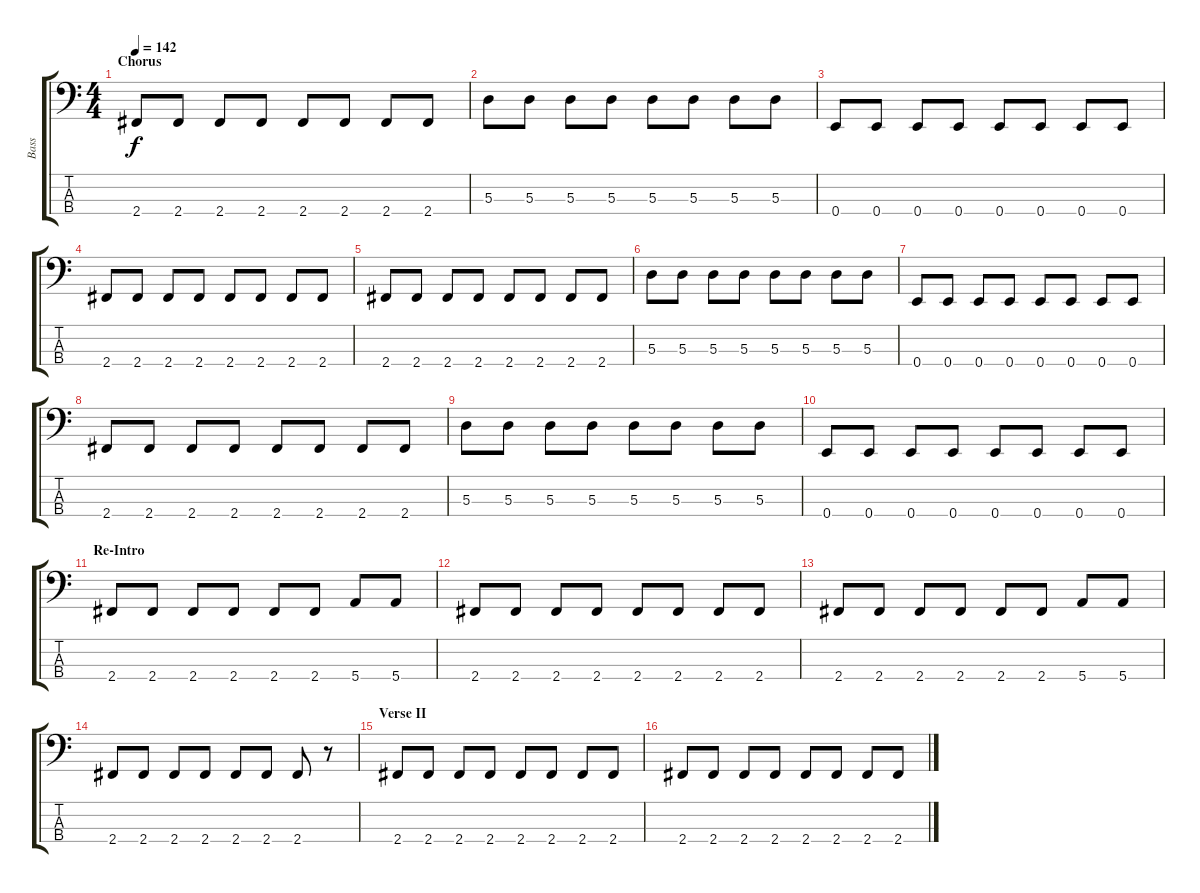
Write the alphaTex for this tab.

\track ("Bass" "Bass") {instrument electricbassfinger}
\staff {score tabs}
\tuning (G2 D2 A1 E1) {hide}
\ts (4 4)
\section ("" "Chorus ")
\tempo 142
\clef f4
\ks c
2.4.8{dy f} 2.4.8 2.4.8 2.4.8 2.4.8 2.4.8 2.4.8 2.4.8 |
5.3.8 5.3.8 5.3.8 5.3.8 5.3.8 5.3.8 5.3.8 5.3.8 |
0.4.8 0.4.8 0.4.8 0.4.8 0.4.8 0.4.8 0.4.8 0.4.8 |
2.4.8 2.4.8 2.4.8 2.4.8 2.4.8 2.4.8 2.4.8 2.4.8 |
2.4.8 2.4.8 2.4.8 2.4.8 2.4.8 2.4.8 2.4.8 2.4.8 |
5.3.8 5.3.8 5.3.8 5.3.8 5.3.8 5.3.8 5.3.8 5.3.8 |
0.4.8 0.4.8 0.4.8 0.4.8 0.4.8 0.4.8 0.4.8 0.4.8 |
2.4.8 2.4.8 2.4.8 2.4.8 2.4.8 2.4.8 2.4.8 2.4.8 |
5.3.8 5.3.8 5.3.8 5.3.8 5.3.8 5.3.8 5.3.8 5.3.8 |
0.4.8 0.4.8 0.4.8 0.4.8 0.4.8 0.4.8 0.4.8 0.4.8 |
\section ("" "Re-Intro")
2.4.8 2.4.8 2.4.8 2.4.8 2.4.8 2.4.8 5.4.8 5.4.8 |
2.4.8 2.4.8 2.4.8 2.4.8 2.4.8 2.4.8 2.4.8 2.4.8 |
2.4.8 2.4.8 2.4.8 2.4.8 2.4.8 2.4.8 5.4.8 5.4.8 |
2.4.8 2.4.8 2.4.8 2.4.8 2.4.8 2.4.8 2.4.8 r.8 |
\section ("" "Verse II")
2.4.8 2.4.8 2.4.8 2.4.8 2.4.8 2.4.8 2.4.8 2.4.8 |
2.4.8 2.4.8 2.4.8 2.4.8 2.4.8 2.4.8 2.4.8 2.4.8
